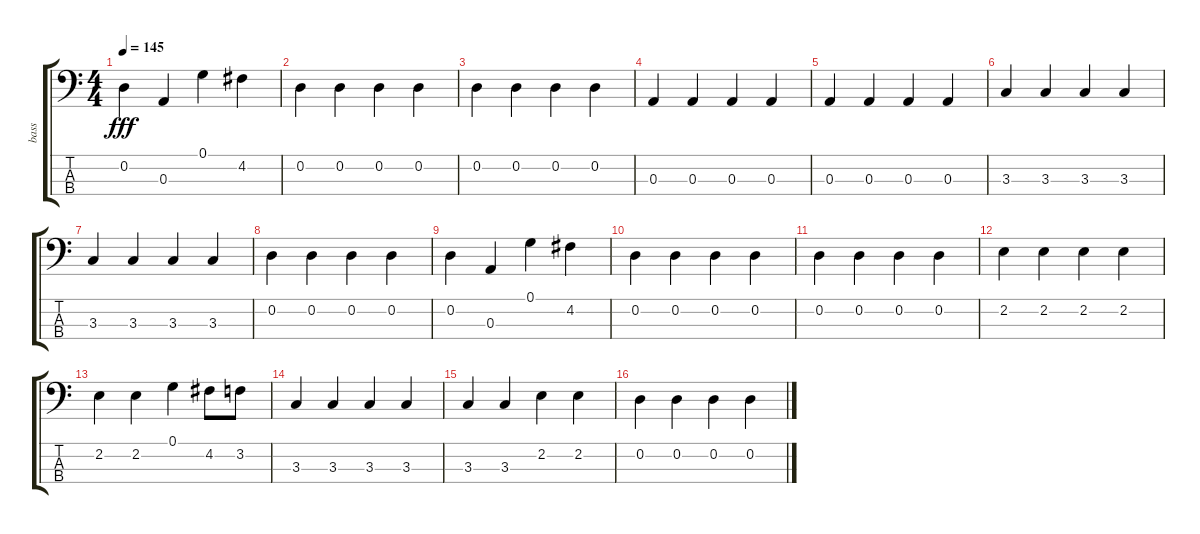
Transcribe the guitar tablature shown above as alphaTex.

\track ("bass" "bass") {instrument electricbassfinger}
\staff {score tabs}
\tuning (G2 D2 A1 E1) {hide}
\ts (4 4)
\tempo 145
\clef f4
\ks c
0.2.4{dy fff} 0.3.4 0.1.4 4.2.4 |
0.2.4 0.2.4 0.2.4 0.2.4 |
0.2.4 0.2.4 0.2.4 0.2.4 |
0.3.4 0.3.4 0.3.4 0.3.4 |
0.3.4 0.3.4 0.3.4 0.3.4 |
3.3.4 3.3.4 3.3.4 3.3.4 |
3.3.4 3.3.4 3.3.4 3.3.4 |
0.2.4 0.2.4 0.2.4 0.2.4 |
0.2.4 0.3.4 0.1.4 4.2.4 |
0.2.4 0.2.4 0.2.4 0.2.4 |
0.2.4 0.2.4 0.2.4 0.2.4 |
2.2.4 2.2.4 2.2.4 2.2.4 |
2.2.4 2.2.4 0.1.4 4.2.8 3.2.8 |
3.3.4 3.3.4 3.3.4 3.3.4 |
3.3.4 3.3.4 2.2.4 2.2.4 |
0.2.4 0.2.4 0.2.4 0.2.4
